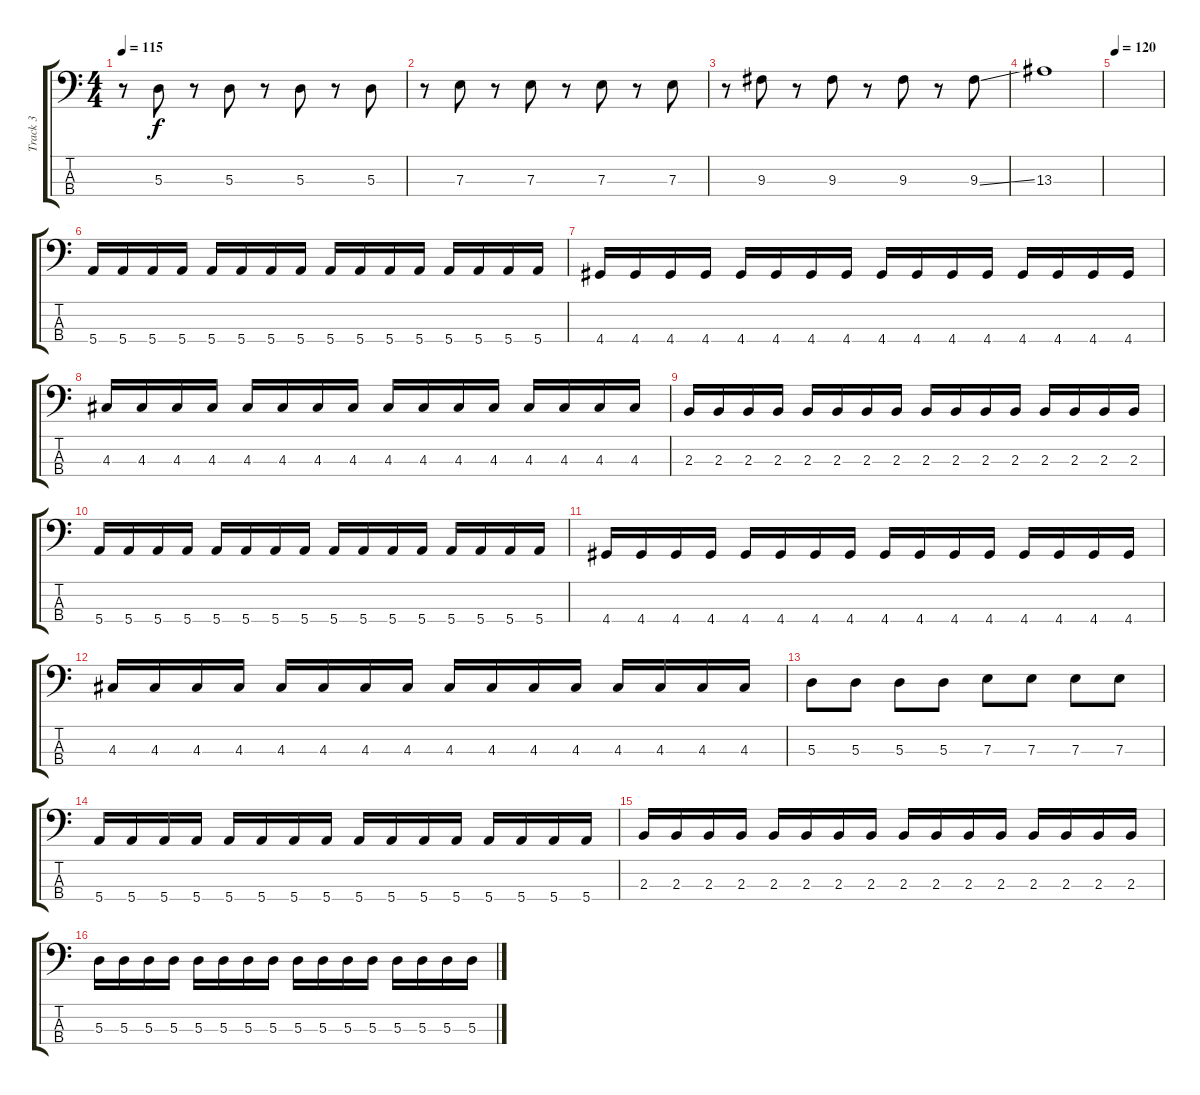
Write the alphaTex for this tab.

\track ("Track 3" "Track 3") {instrument electricbasspick}
\staff {score tabs}
\tuning (G2 D2 A1 E1) {hide}
\ts (4 4)
\tempo 115
\clef f4
\ks c
r.8{dy f} 5.3.8 r.8 5.3.8 r.8 5.3.8 r.8 5.3.8 |
r.8 7.3.8 r.8 7.3.8 r.8 7.3.8 r.8 7.3.8 |
r.8 9.3.8 r.8 9.3.8 r.8 9.3.8 r.8 9.3{ss}.8 |
13.3.1 |
\tempo 120
|
5.4.16 5.4.16 5.4.16 5.4.16 5.4.16 5.4.16 5.4.16 5.4.16 5.4.16 5.4.16 5.4.16 5.4.16 5.4.16 5.4.16 5.4.16 5.4.16 |
4.4.16 4.4.16 4.4.16 4.4.16 4.4.16 4.4.16 4.4.16 4.4.16 4.4.16 4.4.16 4.4.16 4.4.16 4.4.16 4.4.16 4.4.16 4.4.16 |
4.3.16 4.3.16 4.3.16 4.3.16 4.3.16 4.3.16 4.3.16 4.3.16 4.3.16 4.3.16 4.3.16 4.3.16 4.3.16 4.3.16 4.3.16 4.3.16 |
2.3.16 2.3.16 2.3.16 2.3.16 2.3.16 2.3.16 2.3.16 2.3.16 2.3.16 2.3.16 2.3.16 2.3.16 2.3.16 2.3.16 2.3.16 2.3.16 |
5.4.16 5.4.16 5.4.16 5.4.16 5.4.16 5.4.16 5.4.16 5.4.16 5.4.16 5.4.16 5.4.16 5.4.16 5.4.16 5.4.16 5.4.16 5.4.16 |
4.4.16 4.4.16 4.4.16 4.4.16 4.4.16 4.4.16 4.4.16 4.4.16 4.4.16 4.4.16 4.4.16 4.4.16 4.4.16 4.4.16 4.4.16 4.4.16 |
4.3.16 4.3.16 4.3.16 4.3.16 4.3.16 4.3.16 4.3.16 4.3.16 4.3.16 4.3.16 4.3.16 4.3.16 4.3.16 4.3.16 4.3.16 4.3.16 |
5.3.8 5.3.8 5.3.8 5.3.8 7.3.8 7.3.8 7.3.8 7.3.8 |
5.4.16 5.4.16 5.4.16 5.4.16 5.4.16 5.4.16 5.4.16 5.4.16 5.4.16 5.4.16 5.4.16 5.4.16 5.4.16 5.4.16 5.4.16 5.4.16 |
2.3.16 2.3.16 2.3.16 2.3.16 2.3.16 2.3.16 2.3.16 2.3.16 2.3.16 2.3.16 2.3.16 2.3.16 2.3.16 2.3.16 2.3.16 2.3.16 |
5.3.16 5.3.16 5.3.16 5.3.16 5.3.16 5.3.16 5.3.16 5.3.16 5.3.16 5.3.16 5.3.16 5.3.16 5.3.16 5.3.16 5.3.16 5.3.16
